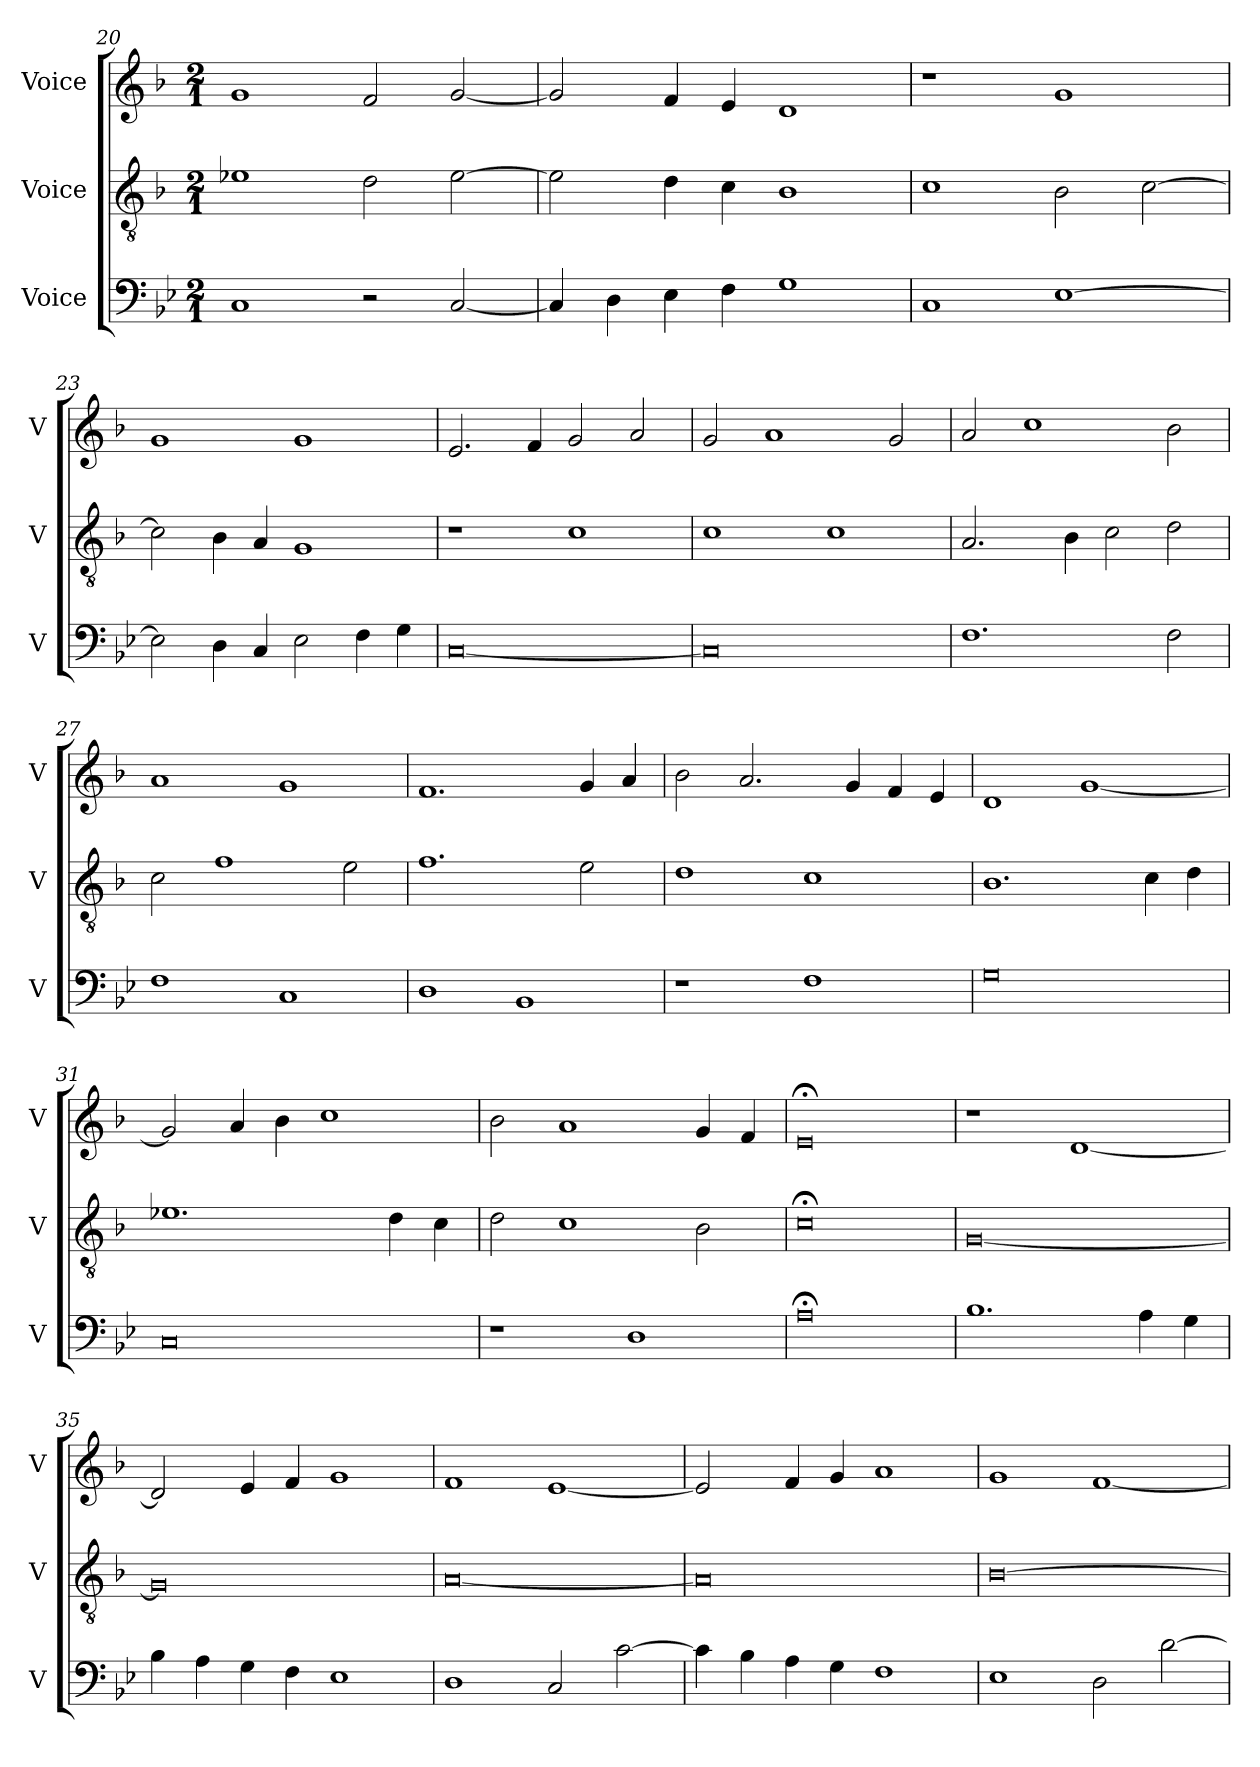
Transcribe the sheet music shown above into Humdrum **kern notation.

**kern	**kern	**kern
*part3	*part2	*part1
*staff3	*staff2	*staff1
*I"Voice	*I"Voice	*I"Voice
*I'V	*I'V	*I'V
*clefF4	*clefGv2	*clefG2
*k[b-e-]	*k[b-]	*k[b-]
*M2/1	*M2/1	*M2/1
=20	=20	=20
1C	1e-X	1g
2r	2d\	2f/
[2C/	[2e-\	[2g/
=21	=21	=21
4C/]	2e-\]	2g/]
4D\	.	.
4E-\	4d\	4f/
4F\	4c\	4e/
1G	1B-	1d
!!LO:LB:g=z
=22	=22	=22
1C	1c	1r
[1E-	2B-\	1g
.	[2c\	.
=23	=23	=23
2E-\]	2c\]	1g
4D\	4B-\	.
4C/	4A/	.
2E-\	1G	1g
4F\	.	.
4G\	.	.
=24	=24	=24
[0C	1r	2.e/
.	.	4f/
.	1c	2g/
.	.	2a/
=25	=25	=25
0C]	1c	2g/
.	.	1a
.	1c	.
.	.	2g/
!!LO:LB:g=z
=26	=26	=26
1.F	2.A/	2a/
.	.	1cc
.	4B-\	.
.	2c\	.
2F\	2d\	2b-\
=27	=27	=27
1F	2c\	1a
.	1f	.
1C	.	1g
.	2e\	.
=28	=28	=28
1D	1.f	1.f
1BB-	.	.
.	2e\	4g/
.	.	4a/
=29	=29	=29
1r	1d	2b-\
.	.	2.a/
1F	1c	.
.	.	4g/
.	.	4f/
.	.	4e/
!!LO:LB:g=z
=30	=30	=30
0G	1.B-	1d
.	.	[1g
.	4c\	.
.	4d\	.
=31	=31	=31
0C	1.e-X	2g/]
.	.	4a/
.	.	4b-\
.	.	1cc
.	4d\	.
.	4c\	.
=32	=32	=32
1r	2d\	2b-\
.	1c	1a
1D	.	.
.	2B-\	4g/
.	.	4f/
=33	=33	=33
0A;	0c;	0e;
!!LO:LB:g=z
=34	=34	=34
1.B-	[0G	1r
.	.	[1d
4A\	.	.
4G\	.	.
=35	=35	=35
4B-\	0G]	2d/]
4A\	.	.
4G\	.	4e/
4F\	.	4f/
1E-	.	1g
=36	=36	=36
1D	[0A	1f
2C/	.	[1e
[2c\	.	.
=37	=37	=37
4c\]	0A]	2e/]
4B-\	.	.
4A\	.	4f/
4G\	.	4g/
1F	.	1a
!!LO:PB:g=z
=38	=38	=38
1E-	[0B-	1g
2D\	.	[1f
[2d\	.	.
=	=	=
*-	*-	*-
